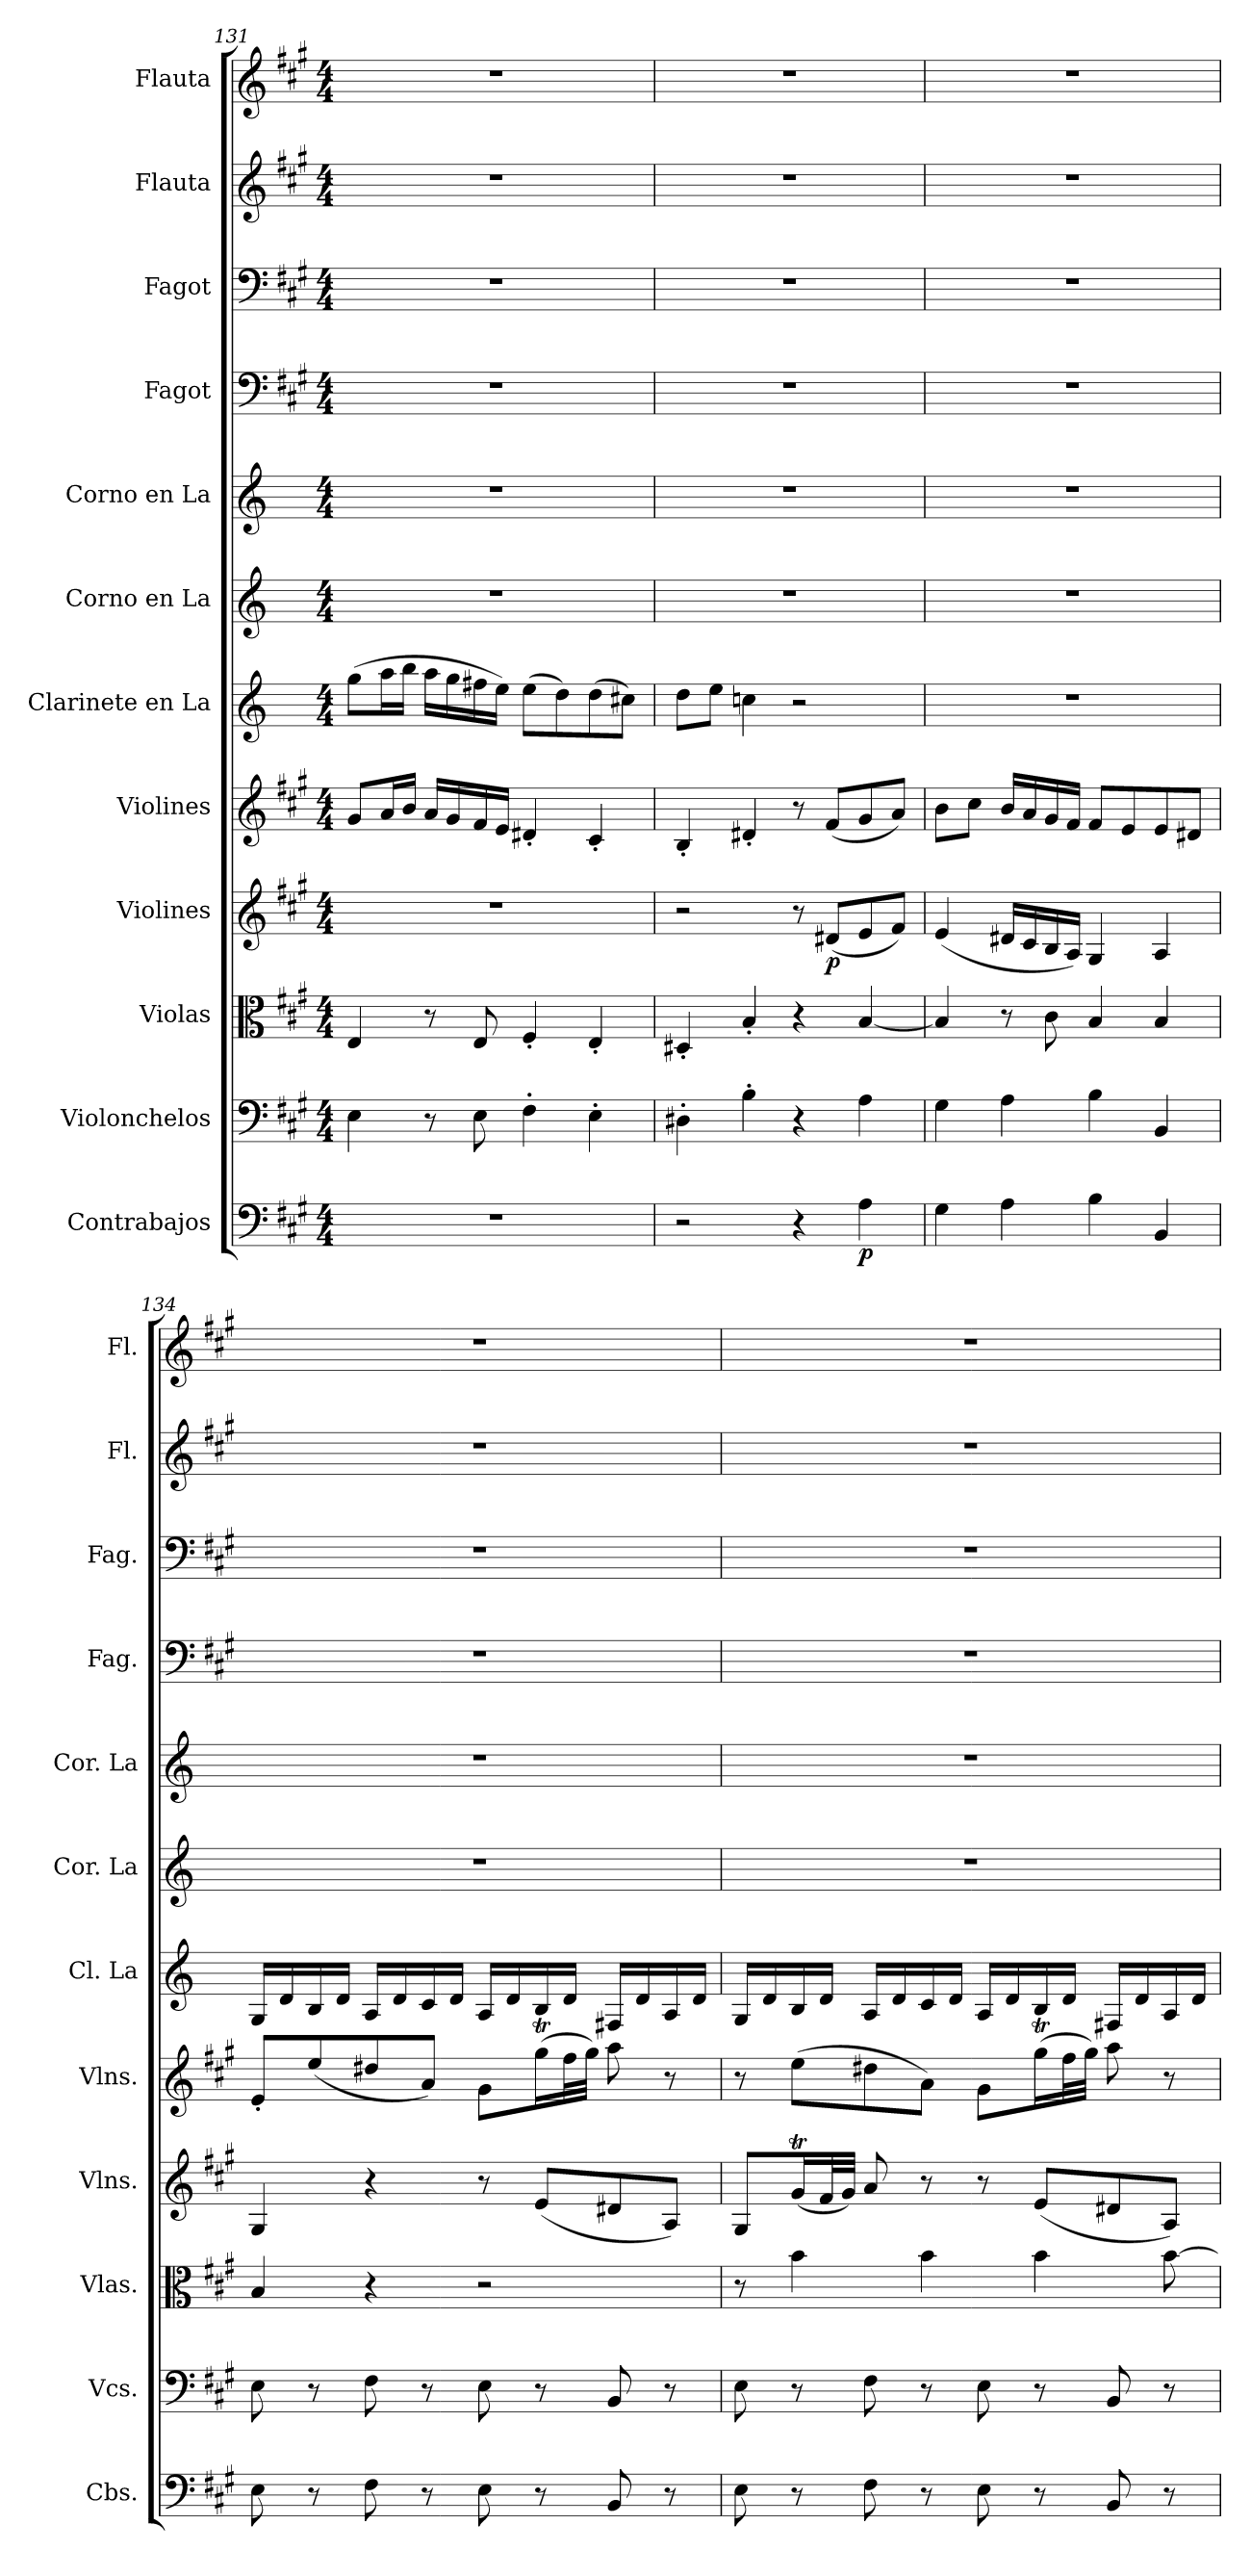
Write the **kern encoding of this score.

**kern	**dynam	**kern	**kern	**kern	**dynam	**kern	**kern	**kern	**kern	**kern	**kern	**kern	**kern
*part12	*part12	*part11	*part10	*part9	*part9	*part8	*part7	*part6	*part5	*part4	*part3	*part2	*part1
*staff12	*staff12	*staff11	*staff10	*staff9	*staff9	*staff8	*staff7	*staff6	*staff5	*staff4	*staff3	*staff2	*staff1
*I"Contrabajos	*	*I"Violonchelos	*I"Violas	*I"Violines	*	*I"Violines	*I"Clarinete en La	*I"Corno en La	*I"Corno en La	*I"Fagot	*I"Fagot	*I"Flauta	*I"Flauta
*I'Cbs.	*	*I'Vcs.	*I'Vlas.	*I'Vlns.	*	*I'Vlns.	*I'Cl. La	*I'Cor. La	*I'Cor. La	*I'Fag.	*I'Fag.	*I'Fl.	*I'Fl.
!!LO:LB:g=z
*clefF4	*	*clefF4	*clefC3	*clefG2	*	*clefG2	*clefG2	*clefG2	*clefG2	*clefF4	*clefF4	*clefG2	*clefG2
*ITrd7c12	*	*	*	*	*	*	*ITrd2c3	*ITrd2c3	*ITrd2c3	*	*	*	*
*k[f#c#g#]	*	*k[f#c#g#]	*k[f#c#g#]	*k[f#c#g#]	*	*k[f#c#g#]	*k[f#c#g#]	*k[f#c#g#]	*k[f#c#g#]	*k[f#c#g#]	*k[f#c#g#]	*k[f#c#g#]	*k[f#c#g#]
*M4/4	*	*M4/4	*M4/4	*M4/4	*	*M4/4	*M4/4	*M4/4	*M4/4	*M4/4	*M4/4	*M4/4	*M4/4
=131	=131	=131	=131	=131	=131	=131	=131	=131	=131	=131	=131	=131	=131
1r	.	4E\	4E/	1r	.	8g#/L	(>8ee\L	1r	1r	1r	1r	1r	1r
.	.	.	.	.	.	16a/L	16ff#\L	.	.	.	.	.	.
.	.	.	.	.	.	16b/JJ	16gg#\JJ	.	.	.	.	.	.
.	.	8r	8r	.	.	16a/LL	16ff#\LL	.	.	.	.	.	.
.	.	.	.	.	.	16g#/	16ee\	.	.	.	.	.	.
.	.	8E\	8E/	.	.	16f#/	16dd#X\	.	.	.	.	.	.
.	.	.	.	.	.	16e/JJ	16cc#\JJ)	.	.	.	.	.	.
.	.	4F#'\	4F#'/	.	.	4d#X'/	(>8cc#\L	.	.	.	.	.	.
.	.	.	.	.	.	.	8b\)	.	.	.	.	.	.
.	.	4E'\	4E'/	.	.	4c#'/	(>8b\	.	.	.	.	.	.
.	.	.	.	.	.	.	8a#X\J)	.	.	.	.	.	.
=132	=132	=132	=132	=132	=132	=132	=132	=132	=132	=132	=132	=132	=132
2r	.	4D#X'\	4D#X'/	2r	.	4B'/	8b\L	1r	1r	1r	1r	1r	1r
.	.	.	.	.	.	.	8cc#\J	.	.	.	.	.	.
.	.	4B'\	4B'/	.	.	4d#X'/	4an\	.	.	.	.	.	.
4r	.	4r	4r	8r	.	8r	2r	.	.	.	.	.	.
!	!	!	!	!	!LO:DY:b	!	!	!	!	!	!	!	!
.	.	.	.	(<8d#X/L	p	(<8f#/L	.	.	.	.	.	.	.
!	!LO:DY:b	!	!	!	!	!	!	!	!	!	!	!	!
4AA\	p	4A\	[4B/	8e/	.	8g#/	.	.	.	.	.	.	.
.	.	.	.	8f#/J)	.	8a/J)	.	.	.	.	.	.	.
=133	=133	=133	=133	=133	=133	=133	=133	=133	=133	=133	=133	=133	=133
4GG#\	.	4G#\	4B/]	(<4e/	.	8b\L	1r	1r	1r	1r	1r	1r	1r
.	.	.	.	.	.	8cc#\J	.	.	.	.	.	.	.
4AA\	.	4A\	8r	16d#X/LL	.	16b/LL	.	.	.	.	.	.	.
.	.	.	.	16c#/	.	16a/	.	.	.	.	.	.	.
.	.	.	8c#\	16B/	.	16g#/	.	.	.	.	.	.	.
.	.	.	.	16A/JJ)	.	16f#/JJ	.	.	.	.	.	.	.
4BB\	.	4B\	4B/	4G#/	.	8f#/L	.	.	.	.	.	.	.
.	.	.	.	.	.	8e/	.	.	.	.	.	.	.
4BBB/	.	4BB/	4B/	4A/	.	8e/	.	.	.	.	.	.	.
.	.	.	.	.	.	8d#X/J	.	.	.	.	.	.	.
=134	=134	=134	=134	=134	=134	=134	=134	=134	=134	=134	=134	=134	=134
8EE\	.	8E\	4B/	4G#/	.	8e'/L	16E/LL	1r	1r	1r	1r	1r	1r
.	.	.	.	.	.	.	16B/	.	.	.	.	.	.
8r	.	8r	.	.	.	(<8ee/	16G#/	.	.	.	.	.	.
.	.	.	.	.	.	.	16B/JJ	.	.	.	.	.	.
8FF#\	.	8F#\	4r	4r	.	8dd#X/	16F#/LL	.	.	.	.	.	.
.	.	.	.	.	.	.	16B/	.	.	.	.	.	.
8r	.	8r	.	.	.	8a/J)	16A/	.	.	.	.	.	.
.	.	.	.	.	.	.	16B/JJ	.	.	.	.	.	.
8EE\	.	8E\	2r	8r	.	8g#\L	16F#/LL	.	.	.	.	.	.
.	.	.	.	.	.	.	16B/	.	.	.	.	.	.
8r	.	8r	.	(<8e/L	.	(>16gg#t\L	16G#/	.	.	.	.	.	.
.	.	.	.	.	.	32ff#\L	16B/JJ	.	.	.	.	.	.
.	.	.	.	.	.	32gg#\JJJ)	.	.	.	.	.	.	.
8BBB/	.	8BB/	.	8d#X/	.	8aa\	16D#X/LL	.	.	.	.	.	.
.	.	.	.	.	.	.	16B/	.	.	.	.	.	.
8r	.	8r	.	8A/J)	.	8r	16F#/	.	.	.	.	.	.
.	.	.	.	.	.	.	16B/JJ	.	.	.	.	.	.
=135	=135	=135	=135	=135	=135	=135	=135	=135	=135	=135	=135	=135	=135
8EE\	.	8E\	8r	8G#/L	.	8r	16E/LL	1r	1r	1r	1r	1r	1r
.	.	.	.	.	.	.	16B/	.	.	.	.	.	.
8r	.	8r	4b\	(<16g#t/L	.	(>8ee\L	16G#/	.	.	.	.	.	.
.	.	.	.	32f#/L	.	.	16B/JJ	.	.	.	.	.	.
.	.	.	.	32g#/JJJ)	.	.	.	.	.	.	.	.	.
8FF#\	.	8F#\	.	8a/	.	8dd#X\	16F#/LL	.	.	.	.	.	.
.	.	.	.	.	.	.	16B/	.	.	.	.	.	.
8r	.	8r	4b\	8r	.	8a\J)	16A/	.	.	.	.	.	.
.	.	.	.	.	.	.	16B/JJ	.	.	.	.	.	.
8EE\	.	8E\	.	8r	.	8g#\L	16F#/LL	.	.	.	.	.	.
.	.	.	.	.	.	.	16B/	.	.	.	.	.	.
8r	.	8r	4b\	(<8e/L	.	(>16gg#t\L	16G#/	.	.	.	.	.	.
.	.	.	.	.	.	32ff#\L	16B/JJ	.	.	.	.	.	.
.	.	.	.	.	.	32gg#\JJJ)	.	.	.	.	.	.	.
8BBB/	.	8BB/	.	8d#X/	.	8aa\	16D#X/LL	.	.	.	.	.	.
.	.	.	.	.	.	.	16B/	.	.	.	.	.	.
8r	.	8r	[8b\	8A/J)	.	8r	16F#/	.	.	.	.	.	.
.	.	.	.	.	.	.	16B/JJ	.	.	.	.	.	.
=	=	=	=	=	=	=	=	=	=	=	=	=	=
*-	*-	*-	*-	*-	*-	*-	*-	*-	*-	*-	*-	*-	*-
